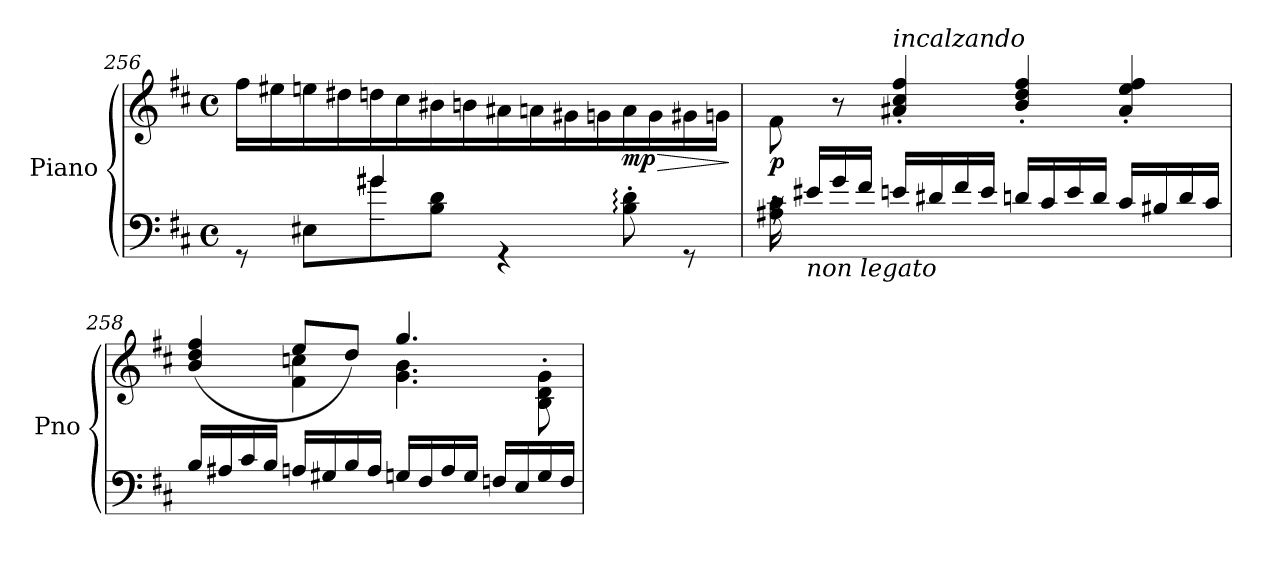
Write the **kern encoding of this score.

**kern	**kern	**dynam
*part1	*part1	*part1
*staff2	*staff1	*staff1/2
*I"Piano	*	*
*I'Pno	*	*
!!LO:LB:g=z
*clefF4	*clefG2	*
*k[f#c#]	*k[f#c#]	*
*M4/4	*M4/4	*
*met(c)	*met(c)	*
=256	=256	=256
*^	*	*
8rGG	4ryy	16ff#\LL	.
.	.	16ee#X\	.
8E#X\L	.	16een\	.
.	.	16dd#X\	.
8g#X\	4g#~/	16ddn\	.
.	.	16cc#\	.
8B\ 8d\J	.	16b#X\	.
.	.	16bn\	.
4rGG	2ryy	16a#X\	.
.	.	16an\	.
.	.	16g#X\	.
.	.	16gn\	.
!	!	!	!LO:HP:b
!	!	!	!LO:DY:n=1:b
8B\:' 8d\:'	.	16a\	> mp
.	.	16g\	.
8rGG	.	16g#X\	.
.	.	16gn\JJ	.
*v	*v	*	*
.	.	]
=257	=257	=257
*^	*	*
!	!	!	!LO:DY:b
16rc	16A#X\ 16c#\	8f#\	p
!LO:TX:b:i:t=non legato	!	!	!
16e#X/LL	2...ryy	.	.
16g/	.	8r	.
16f#/JJ	.	.	.
!	!	!LO:TX:a:i:t=incalzando	!
16en/LL	.	4a#X/' 4cc#/' 4ff#/'	.
16d#X/	.	.	.
16f#/	.	.	.
16e/JJ	.	.	.
16dn/LL	.	4b/' 4dd/' 4ff#/'	.
16c#/	.	.	.
16e/	.	.	.
16d/JJ	.	.	.
16c#/LL	.	4a#/' 4ee/' 4ff#/'	.
16B#X/	.	.	.
16d/	.	.	.
16c#/JJ	.	.	.
*v	*v	*	*
!!LO:LB:g=z
=258	=258	=258
*	*^	*
16B/LL	(4b/ 4dd/ 4ff#/	4ryy	.
16A#X/	.	.	.
16c#/	.	.	.
16B/JJ	.	.	.
16An/LL	8ee/L	4f#\ 4ccn\	.
16G#X/	.	.	.
16B/	8dd/J)	.	.
16A/JJ	.	.	.
16Gn/LL	4.gg/	4.g\ 4.b\	.
16F#/	.	.	.
16A/	.	.	.
16G/JJ	.	.	.
16Fn/LL	.	.	.
16E/	.	.	.
16G/	8B\' 8d\' 8g\'	8ryy	.
16F/JJ	.	.	.
*	*v	*v	*
=	=	=
*-	*-	*-
